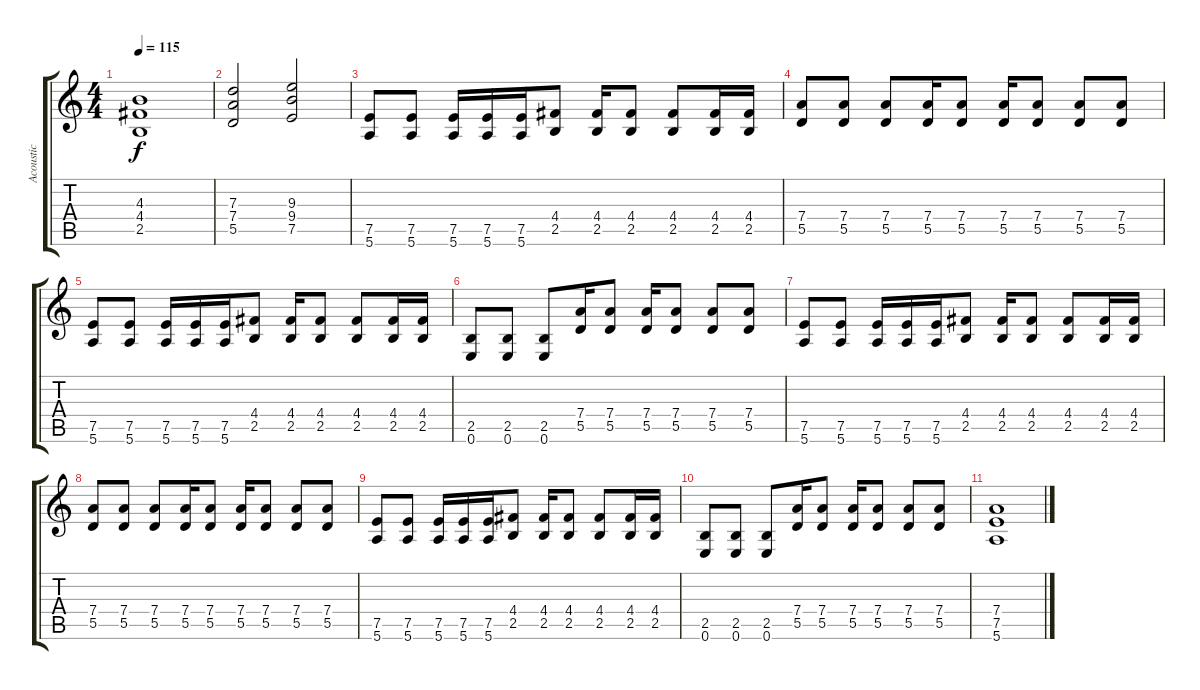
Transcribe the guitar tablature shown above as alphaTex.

\track ("Acoustic" "Acoustic") {instrument acousticguitarnylon}
\staff {score tabs}
\tuning (E4 B3 G3 D3 A2 E2) {hide}
\ts (4 4)
\tempo 115
\clef g2
\ks c
(4.3 4.4 2.5).1{dy f} |
(7.3 7.4 5.5).2 (9.3 9.4 7.5).2 |
(7.5 5.6).8 (7.5 5.6).8 (7.5 5.6).16 (7.5 5.6).16 (7.5 5.6).16 (4.4 2.5).8 (4.4 2.5).16 (4.4 2.5).8 (4.4 2.5).8 (4.4 2.5).16 (4.4 2.5).16 |
(7.4 5.5).8 (7.4 5.5).8 (7.4 5.5).8 (7.4 5.5).16 (7.4 5.5).8 (7.4 5.5).16 (7.4 5.5).8 (7.4 5.5).8 (7.4 5.5).8 |
(7.5 5.6).8 (7.5 5.6).8 (7.5 5.6).16 (7.5 5.6).16 (7.5 5.6).16 (4.4 2.5).8 (4.4 2.5).16 (4.4 2.5).8 (4.4 2.5).8 (4.4 2.5).16 (4.4 2.5).16 |
(2.5 0.6).8 (2.5 0.6).8 (2.5 0.6).8 (7.4 5.5).16 (7.4 5.5).8 (7.4 5.5).16 (7.4 5.5).8 (7.4 5.5).8 (7.4 5.5).8 |
(7.5 5.6).8 (7.5 5.6).8 (7.5 5.6).16 (7.5 5.6).16 (7.5 5.6).16 (4.4 2.5).8 (4.4 2.5).16 (4.4 2.5).8 (4.4 2.5).8 (4.4 2.5).16 (4.4 2.5).16 |
(7.4 5.5).8 (7.4 5.5).8 (7.4 5.5).8 (7.4 5.5).16 (7.4 5.5).8 (7.4 5.5).16 (7.4 5.5).8 (7.4 5.5).8 (7.4 5.5).8 |
(7.5 5.6).8 (7.5 5.6).8 (7.5 5.6).16 (7.5 5.6).16 (7.5 5.6).16 (4.4 2.5).8 (4.4 2.5).16 (4.4 2.5).8 (4.4 2.5).8 (4.4 2.5).16 (4.4 2.5).16 |
(2.5 0.6).8 (2.5 0.6).8 (2.5 0.6).8 (7.4 5.5).16 (7.4 5.5).8 (7.4 5.5).16 (7.4 5.5).8 (7.4 5.5).8 (7.4 5.5).8 |
(7.4 7.5 5.6).1
